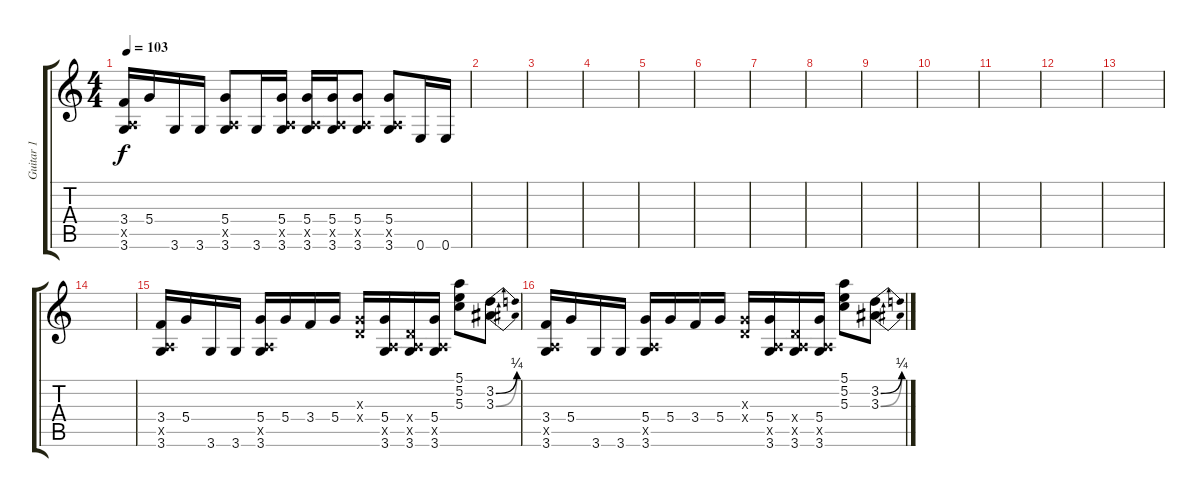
\track ("Guitar 1" "Guitar 1") {instrument electricguitarclean}
\staff {score tabs}
\tuning (E4 B3 G3 D3 A2 E2) {hide}
\ts (4 4)
\tempo 103
\clef g2
\ks c
(3.4 0.5{x} 3.6).16{dy f} 5.4.16 3.6.16 3.6.16 (5.4 0.5{x} 3.6).8 3.6.16 (5.4 0.5{x} 3.6).16 (5.4 0.5{x} 3.6).16 (5.4 0.5{x} 3.6).16 (5.4 0.5{x} 3.6).8 (5.4 0.5{x} 3.6).8 0.6.16 0.6.16 |
|
|
|
|
|
|
|
|
|
|
|
|
|
(3.4 0.5{x} 3.6).16 5.4.16 3.6.16 3.6.16 (5.4 0.5{x} 3.6).16 5.4.16 3.4.16 5.4.16 (0.3{x} 0.4{x}).16 (5.4 0.5{x} 3.6).16 (0.4{x} 0.5{x} 3.6).16 (5.4 0.5{x} 3.6).16 (5.1 5.2 5.3).8 (3.2{be (bend 0 0 60 1)} 3.3{be (bend 0 0 60 1)}).8 |
(3.4 0.5{x} 3.6).16 5.4.16 3.6.16 3.6.16 (5.4 0.5{x} 3.6).16 5.4.16 3.4.16 5.4.16 (0.3{x} 0.4{x}).16 (5.4 0.5{x} 3.6).16 (0.4{x} 0.5{x} 3.6).16 (5.4 0.5{x} 3.6).16 (5.1 5.2 5.3).8 (3.2{be (bend 0 0 60 1)} 3.3{be (bend 0 0 60 1)}).8
